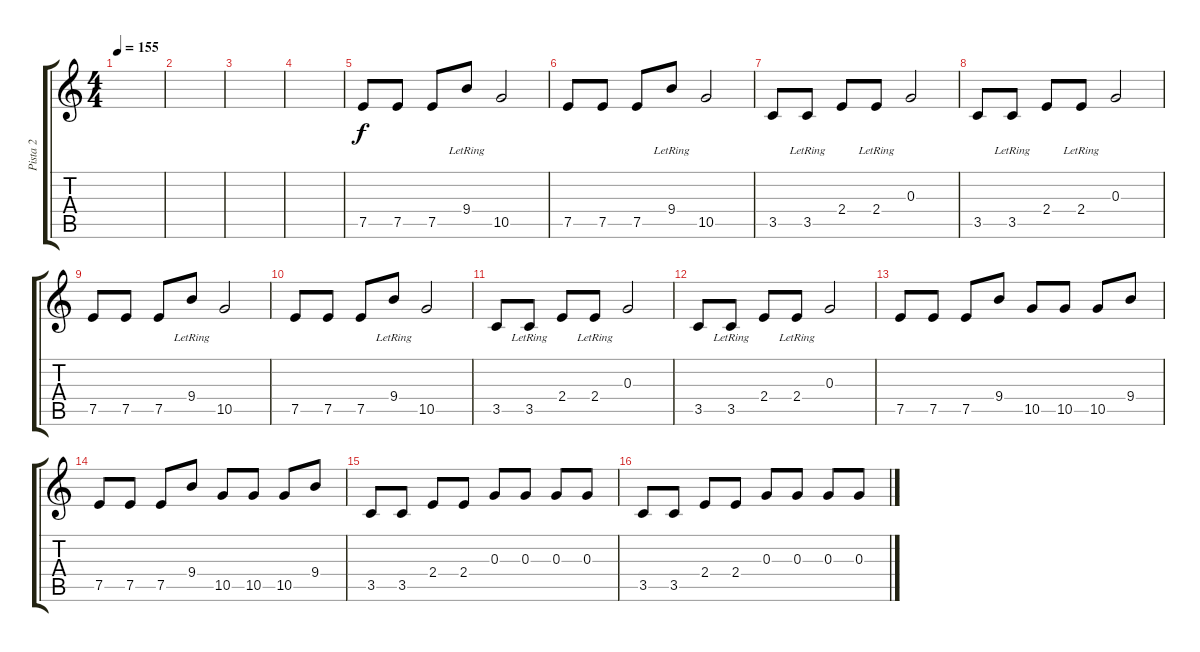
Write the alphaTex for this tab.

\track ("Pista 2" "Pista 2") {instrument electricguitarclean}
\staff {score tabs}
\tuning (E4 B3 G3 D3 A2 E2) {hide}
\ts (4 4)
\tempo 155
\clef g2
\ks c
|
|
|
|
7.5.8{volume 9 instrument acousticguitarnylon} 7.5.8 7.5.8 9.4{lr}.8 10.5.2 |
7.5.8 7.5.8 7.5.8 9.4{lr}.8 10.5.2 |
3.5.8 3.5{lr}.8 2.4.8 2.4{lr}.8 0.3.2 |
3.5.8 3.5{lr}.8 2.4.8 2.4{lr}.8 0.3.2 |
7.5.8 7.5.8 7.5.8 9.4{lr}.8 10.5.2 |
7.5.8 7.5.8 7.5.8 9.4{lr}.8 10.5.2 |
3.5.8 3.5{lr}.8 2.4.8 2.4{lr}.8 0.3.2 |
3.5.8 3.5{lr}.8 2.4.8 2.4{lr}.8 0.3.2 |
7.5.8{instrument electricguitarclean} 7.5.8 7.5.8 9.4.8 10.5.8 10.5.8 10.5.8 9.4.8 |
7.5.8 7.5.8 7.5.8 9.4.8 10.5.8 10.5.8 10.5.8 9.4.8 |
3.5.8 3.5.8 2.4.8 2.4.8 0.3.8 0.3.8 0.3.8 0.3.8 |
3.5.8 3.5.8 2.4.8 2.4.8 0.3.8 0.3.8 0.3.8 0.3.8
